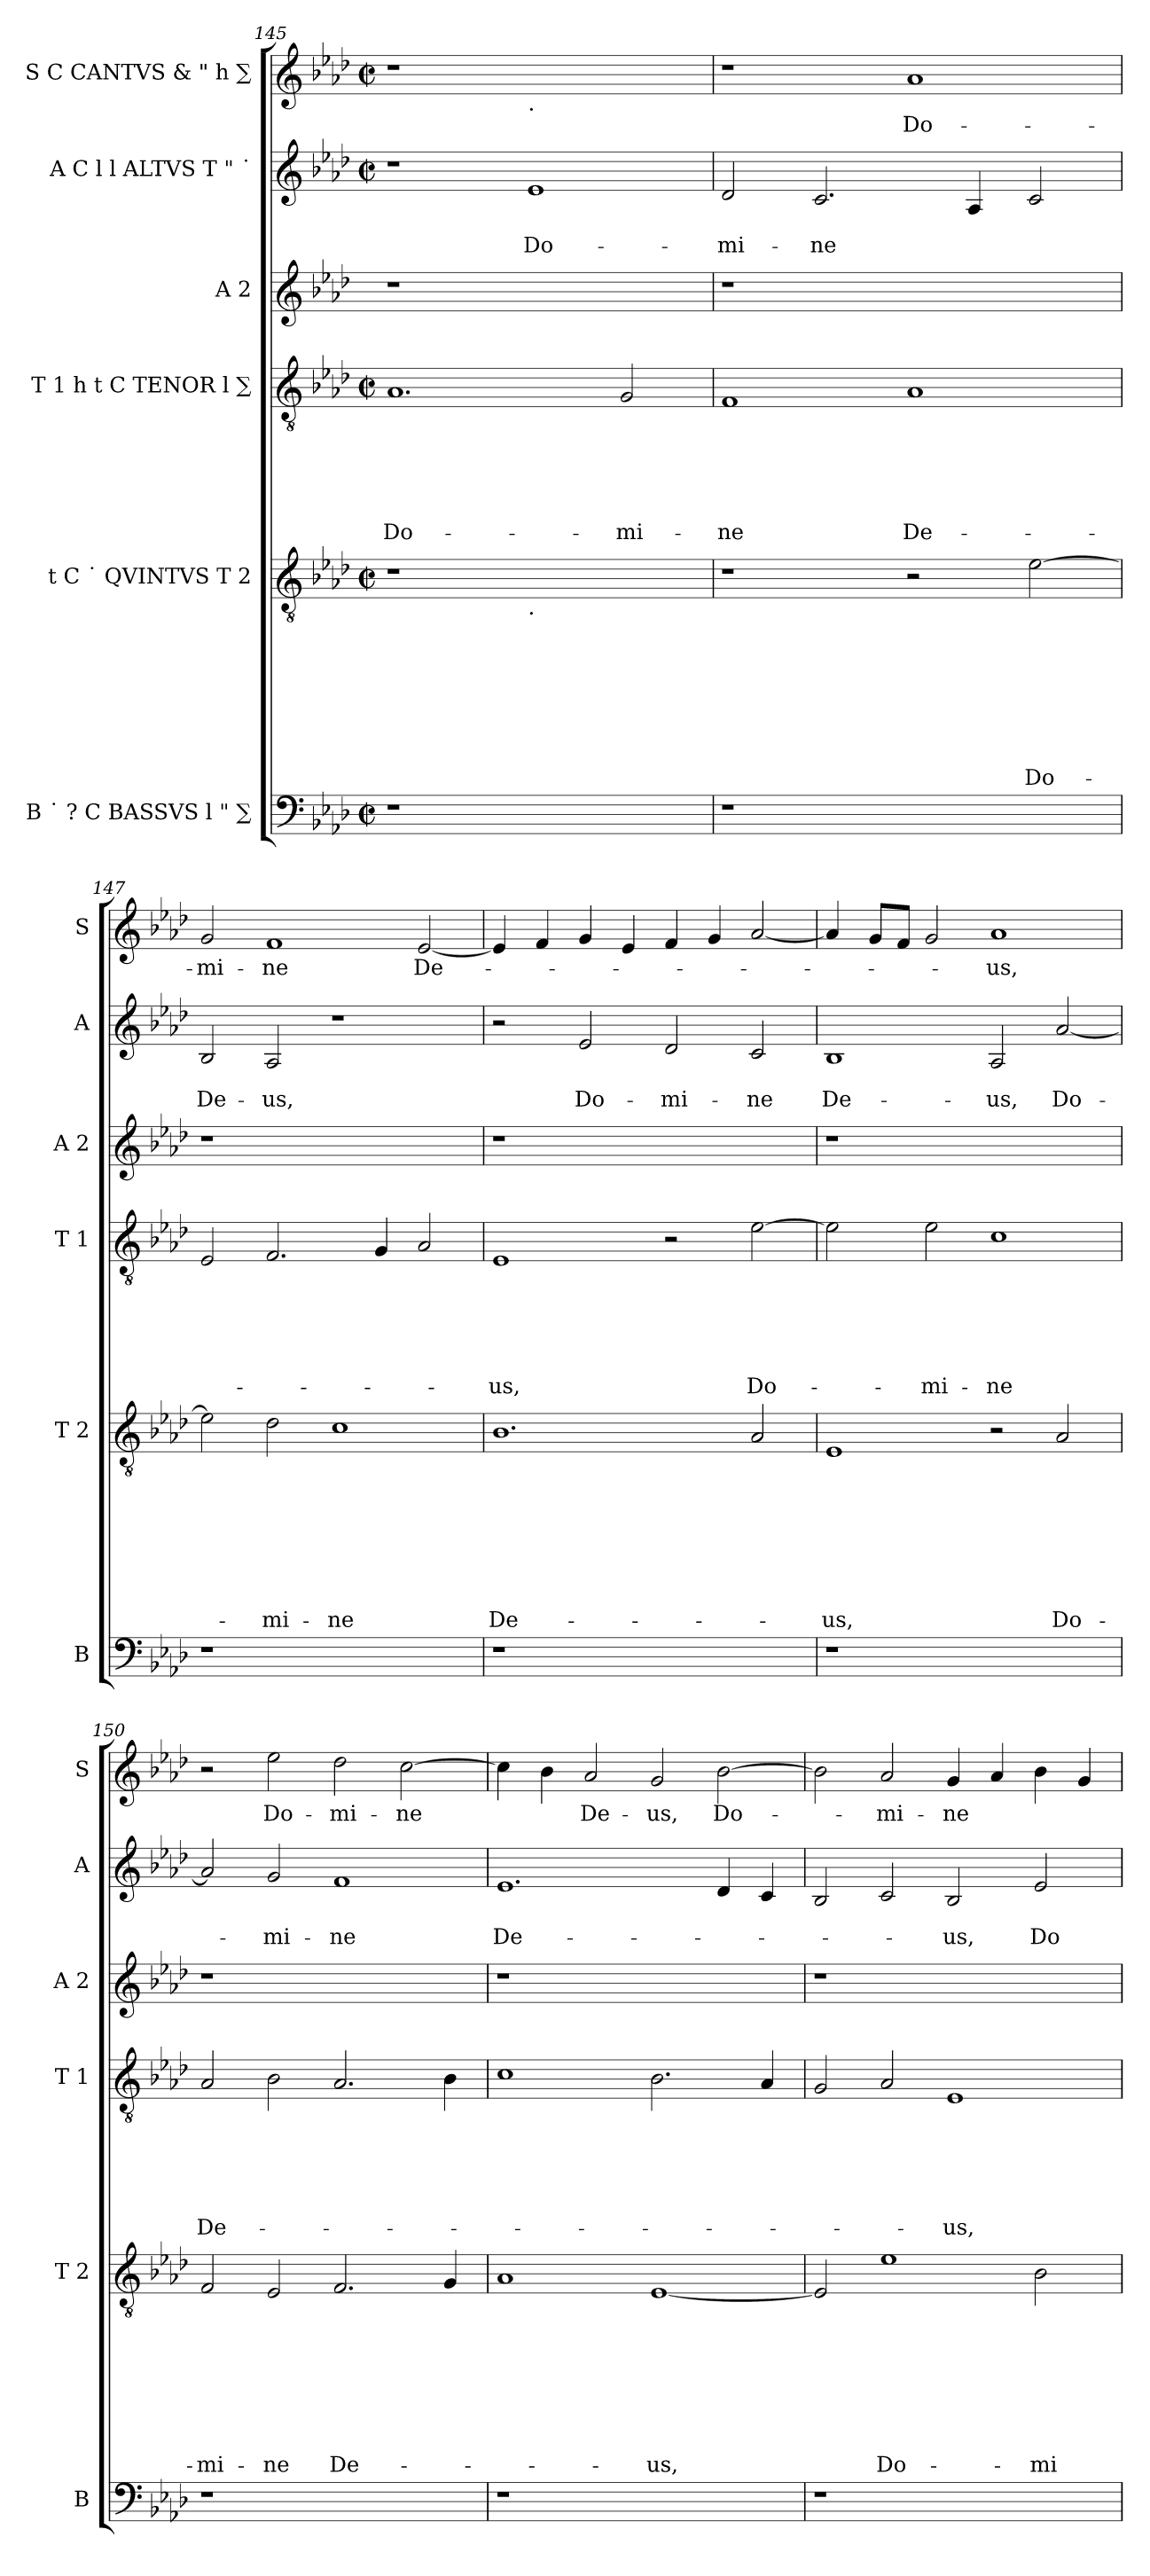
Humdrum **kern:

**kern	**kern	**text	**text	**text	**text	**text	**text	**text	**text	**kern	**text	**text	**text	**text	**text	**text	**kern	**kern	**text	**text	**kern	**text
*part6	*part5	*part5	*part5	*part5	*part5	*part5	*part5	*part5	*part5	*part4	*part4	*part4	*part4	*part4	*part4	*part4	*part3	*part2	*part2	*part2	*part1	*part1
*staff6	*staff5	*staff5	*staff5	*staff5	*staff5	*staff5	*staff5	*staff5	*staff5	*staff4	*staff4	*staff4	*staff4	*staff4	*staff4	*staff4	*staff3	*staff2	*staff2	*staff2	*staff1	*staff1
*I"B ˙ ? C BASSVS l " ∑	*I"t C ˙ QVINTVS T 2	*	*	*	*	*	*	*	*	*I"T 1 h t C TENOR l ∑	*	*	*	*	*	*	*I"A 2	*I"A C l l ALTVS T " ˙	*	*	*I"S C CANTVS & " h ∑	*
*I'B	*I'T 2	*	*	*	*	*	*	*	*	*I'T 1	*	*	*	*	*	*	*I'A 2	*I'A	*	*	*I'S	*
!!LO:PB:g=z
*clefF4	*clefGv2	*	*	*	*	*	*	*	*	*clefGv2	*	*	*	*	*	*	*clefG2	*clefG2	*	*	*clefG2	*
*k[b-e-a-d-]	*k[b-e-a-d-]	*	*	*	*	*	*	*	*	*k[b-e-a-d-]	*	*	*	*	*	*	*k[b-e-a-d-]	*k[b-e-a-d-]	*	*	*k[b-e-a-d-]	*
*A-:	*A-:	*	*	*	*	*	*	*	*	*A-:	*	*	*	*	*	*	*A-:	*A-:	*	*	*A-:	*
*M2/2	*M2/2	*	*	*	*	*	*	*	*	*M2/2	*	*	*	*	*	*	*	*M2/2	*	*	*M2/2	*
*met(c|)	*met(c|)	*	*	*	*	*	*	*	*	*met(c|)	*	*	*	*	*	*	*	*met(c|)	*	*	*met(c|)	*
=145	=145	=145	=145	=145	=145	=145	=145	=145	=145	=145	=145	=145	=145	=145	=145	=145	=145	=145	=145	=145	=145	=145
!	!	!	!	!	!	!	!	!	!	!	!	!	!	!	!	!LO:LY:b	!	!	!	!	!	!
1r	1r	.	.	.	.	.	.	.	.	1.A-	.	.	.	.	.	Do-	1r	1r	.	.	1r	.
!	!	!	!	!	!	!	!	!	!	!	!	!	!	!	!	!	!	!	!	!	!LO:TX:b:t=.	!
!	!LO:TX:b:t=.	!	!	!	!	!	!	!	!	!	!	!	!	!	!	!	!	!	!	!	!	!
!	!	!	!	!	!	!	!	!	!	!	!	!	!	!	!	!	!	!	!	!LO:LY:b	!	!
1ryy	1ryy	.	.	.	.	.	.	.	.	.	.	.	.	.	.	.	1ryy	1e-	.	Do-	1ryy	.
!	!	!	!	!	!	!	!	!	!	!	!	!	!	!	!	!LO:LY:b	!	!	!	!	!	!
.	.	.	.	.	.	.	.	.	.	2G/	.	.	.	.	.	-mi-	.	.	.	.	.	.
=146	=146	=146	=146	=146	=146	=146	=146	=146	=146	=146	=146	=146	=146	=146	=146	=146	=146	=146	=146	=146	=146	=146
!	!	!	!	!	!	!	!	!	!	!	!	!	!	!	!	!LO:LY:b	!	!	!	!LO:LY:b	!	!
1r	1r	.	.	.	.	.	.	.	.	1F	.	.	.	.	.	-ne	1r	2d-/	.	-mi-	1r	.
!	!	!	!	!	!	!	!	!	!	!	!	!	!	!	!	!	!	!	!	!LO:LY:b	!	!
.	.	.	.	.	.	.	.	.	.	.	.	.	.	.	.	.	.	2.c/	.	-ne	.	.
!	!	!	!	!	!	!	!	!	!	!	!	!	!	!	!	!LO:LY:b	!	!	!	!	!	!LO:LY:b
1ryy	2r	.	.	.	.	.	.	.	.	1A-	.	.	.	.	.	De-	1ryy	.	.	.	1a-	Do-
.	.	.	.	.	.	.	.	.	.	.	.	.	.	.	.	.	.	4A-/	.	.	.	.
!	!	!	!	!	!	!	!	!	!LO:LY:b	!	!	!	!	!	!	!	!	!	!	!	!	!
.	[>2e-\	.	.	.	.	.	.	.	Do-	.	.	.	.	.	.	.	.	2c/	.	.	.	.
=147	=147	=147	=147	=147	=147	=147	=147	=147	=147	=147	=147	=147	=147	=147	=147	=147	=147	=147	=147	=147	=147	=147
!	!	!	!	!	!	!	!	!	!	!	!	!	!	!	!	!	!	!	!	!LO:LY:b	!	!LO:LY:b
1r	2e-\]	.	.	.	.	.	.	.	.	2E-/	.	.	.	.	.	.	1r	2B-/	.	De-	2g/	-mi-
!	!	!	!	!	!	!	!	!	!LO:LY:b	!	!	!	!	!	!	!	!	!	!	!LO:LY:b	!	!LO:LY:b
.	2d-\	.	.	.	.	.	.	.	-mi-	2.F/	.	.	.	.	.	.	.	2A-/	.	-us,	1f	-ne
!	!	!	!	!	!	!	!	!	!LO:LY:b	!	!	!	!	!	!	!	!	!	!	!	!	!
1ryy	1c	.	.	.	.	.	.	.	-ne	.	.	.	.	.	.	.	1ryy	1r	.	.	.	.
.	.	.	.	.	.	.	.	.	.	4G/	.	.	.	.	.	.	.	.	.	.	.	.
!	!	!	!	!	!	!	!	!	!	!	!	!	!	!	!	!	!	!	!	!	!	!LO:LY:b
.	.	.	.	.	.	.	.	.	.	2A-/	.	.	.	.	.	.	.	.	.	.	[<2e-/	De-
=148	=148	=148	=148	=148	=148	=148	=148	=148	=148	=148	=148	=148	=148	=148	=148	=148	=148	=148	=148	=148	=148	=148
!	!	!	!	!	!	!	!	!	!LO:LY:b	!	!	!	!	!	!	!LO:LY:b	!	!	!	!	!	!
1r	1.B-	.	.	.	.	.	.	.	De-	1E-	.	.	.	.	.	-us,	1r	2r	.	.	4e-/]	.
.	.	.	.	.	.	.	.	.	.	.	.	.	.	.	.	.	.	.	.	.	4f/	.
!	!	!	!	!	!	!	!	!	!	!	!	!	!	!	!	!	!	!	!	!LO:LY:b	!	!
.	.	.	.	.	.	.	.	.	.	.	.	.	.	.	.	.	.	2e-/	.	Do-	4g/	.
.	.	.	.	.	.	.	.	.	.	.	.	.	.	.	.	.	.	.	.	.	4e-/	.
!	!	!	!	!	!	!	!	!	!	!	!	!	!	!	!	!	!	!	!	!LO:LY:b	!	!
1ryy	.	.	.	.	.	.	.	.	.	2r	.	.	.	.	.	.	1ryy	2d-/	.	-mi-	4f/	.
.	.	.	.	.	.	.	.	.	.	.	.	.	.	.	.	.	.	.	.	.	4g/	.
!	!	!	!	!	!	!	!	!	!	!	!	!	!	!	!	!LO:LY:b	!	!	!	!LO:LY:b	!	!
.	2A-/	.	.	.	.	.	.	.	.	[>2e-\	.	.	.	.	.	Do-	.	2c/	.	-ne	[<2a-/	.
=149	=149	=149	=149	=149	=149	=149	=149	=149	=149	=149	=149	=149	=149	=149	=149	=149	=149	=149	=149	=149	=149	=149
!	!	!	!	!	!	!	!	!	!LO:LY:b	!	!	!	!	!	!	!	!	!	!	!LO:LY:b	!	!
1r	1E-	.	.	.	.	.	.	.	-us,	2e-\]	.	.	.	.	.	.	1r	1B-	.	De-	4a-/]	.
.	.	.	.	.	.	.	.	.	.	.	.	.	.	.	.	.	.	.	.	.	8g/L	.
.	.	.	.	.	.	.	.	.	.	.	.	.	.	.	.	.	.	.	.	.	8f/J	.
!	!	!	!	!	!	!	!	!	!	!	!	!	!	!	!	!LO:LY:b	!	!	!	!	!	!
.	.	.	.	.	.	.	.	.	.	2e-\	.	.	.	.	.	-mi-	.	.	.	.	2g/	.
!	!	!	!	!	!	!	!	!	!	!	!	!	!	!	!	!LO:LY:b	!	!	!	!LO:LY:b	!	!LO:LY:b
1ryy	2r	.	.	.	.	.	.	.	.	1c	.	.	.	.	.	-ne	1ryy	2A-/	.	-us,	1a-	-us,
!	!	!	!	!	!	!	!	!	!LO:LY:b	!	!	!	!	!	!	!	!	!	!	!LO:LY:b	!	!
.	2A-/	.	.	.	.	.	.	.	Do-	.	.	.	.	.	.	.	.	[<2a-/	.	Do-	.	.
=150	=150	=150	=150	=150	=150	=150	=150	=150	=150	=150	=150	=150	=150	=150	=150	=150	=150	=150	=150	=150	=150	=150
!	!	!	!	!	!	!	!	!	!LO:LY:b	!	!	!	!	!	!	!LO:LY:b	!	!	!	!	!	!
1r	2F/	.	.	.	.	.	.	.	-mi-	2A-/	.	.	.	.	.	De-	1r	2a-/]	.	.	2r	.
!	!	!	!	!	!	!	!	!	!LO:LY:b	!	!	!	!	!	!	!	!	!	!	!LO:LY:b	!	!LO:LY:b
.	2E-/	.	.	.	.	.	.	.	-ne	2B-\	.	.	.	.	.	.	.	2g/	.	-mi-	2ee-\	Do-
!	!	!	!	!	!	!	!	!	!LO:LY:b	!	!	!	!	!	!	!	!	!	!	!LO:LY:b	!	!LO:LY:b
1ryy	2.F/	.	.	.	.	.	.	.	De-	2.A-/	.	.	.	.	.	.	1ryy	1f	.	-ne	2dd-\	-mi-
!	!	!	!	!	!	!	!	!	!	!	!	!	!	!	!	!	!	!	!	!	!	!LO:LY:b
.	.	.	.	.	.	.	.	.	.	.	.	.	.	.	.	.	.	.	.	.	[<2cc\	-ne
.	4G/	.	.	.	.	.	.	.	.	4B-\	.	.	.	.	.	.	.	.	.	.	.	.
!!LO:LB:g=z
=151	=151	=151	=151	=151	=151	=151	=151	=151	=151	=151	=151	=151	=151	=151	=151	=151	=151	=151	=151	=151	=151	=151
!	!	!	!	!	!	!	!	!	!	!	!	!	!	!	!	!	!	!	!	!LO:LY:b	!	!
1r	1A-	.	.	.	.	.	.	.	.	1c	.	.	.	.	.	.	1r	1.e-	.	De-	4cc\]	.
.	.	.	.	.	.	.	.	.	.	.	.	.	.	.	.	.	.	.	.	.	4b-\	.
!	!	!	!	!	!	!	!	!	!	!	!	!	!	!	!	!	!	!	!	!	!	!LO:LY:b
.	.	.	.	.	.	.	.	.	.	.	.	.	.	.	.	.	.	.	.	.	2a-/	De-
!	!	!	!	!	!	!	!	!	!LO:LY:b	!	!	!	!	!	!	!	!	!	!	!	!	!LO:LY:b
1ryy	[<1E-	.	.	.	.	.	.	.	-us,	2.B-\	.	.	.	.	.	.	1ryy	.	.	.	2g/	-us,
!	!	!	!	!	!	!	!	!	!	!	!	!	!	!	!	!	!	!	!	!	!	!LO:LY:b
.	.	.	.	.	.	.	.	.	.	.	.	.	.	.	.	.	.	4d-/	.	.	[>2b-\	Do-
.	.	.	.	.	.	.	.	.	.	4A-/	.	.	.	.	.	.	.	4c/	.	.	.	.
=152	=152	=152	=152	=152	=152	=152	=152	=152	=152	=152	=152	=152	=152	=152	=152	=152	=152	=152	=152	=152	=152	=152
1r	2E-/]	.	.	.	.	.	.	.	.	2G/	.	.	.	.	.	.	1r	2B-/	.	.	2b-\]	.
!	!	!	!	!	!	!	!	!	!LO:LY:b	!	!	!	!	!	!	!	!	!	!	!	!	!LO:LY:b
.	1e-	.	.	.	.	.	.	.	Do-	2A-/	.	.	.	.	.	.	.	2c/	.	.	2a-/	-mi-
!	!	!	!	!	!	!	!	!	!	!	!	!	!	!	!	!LO:LY:b	!	!	!	!LO:LY:b	!	!LO:LY:b
1ryy	.	.	.	.	.	.	.	.	.	1E-	.	.	.	.	.	-us,	1ryy	2B-/	.	-us,	4g/	-ne
.	.	.	.	.	.	.	.	.	.	.	.	.	.	.	.	.	.	.	.	.	4a-/	.
!	!	!	!	!	!	!	!	!	!LO:LY:b	!	!	!	!	!	!	!	!	!	!	!LO:LY:b	!	!
.	2B-\	.	.	.	.	.	.	.	-mi-	.	.	.	.	.	.	.	.	2e-/	.	Do-	4b-\	.
.	.	.	.	.	.	.	.	.	.	.	.	.	.	.	.	.	.	.	.	.	4g/	.
=	=	=	=	=	=	=	=	=	=	=	=	=	=	=	=	=	=	=	=	=	=	=
*-	*-	*-	*-	*-	*-	*-	*-	*-	*-	*-	*-	*-	*-	*-	*-	*-	*-	*-	*-	*-	*-	*-
